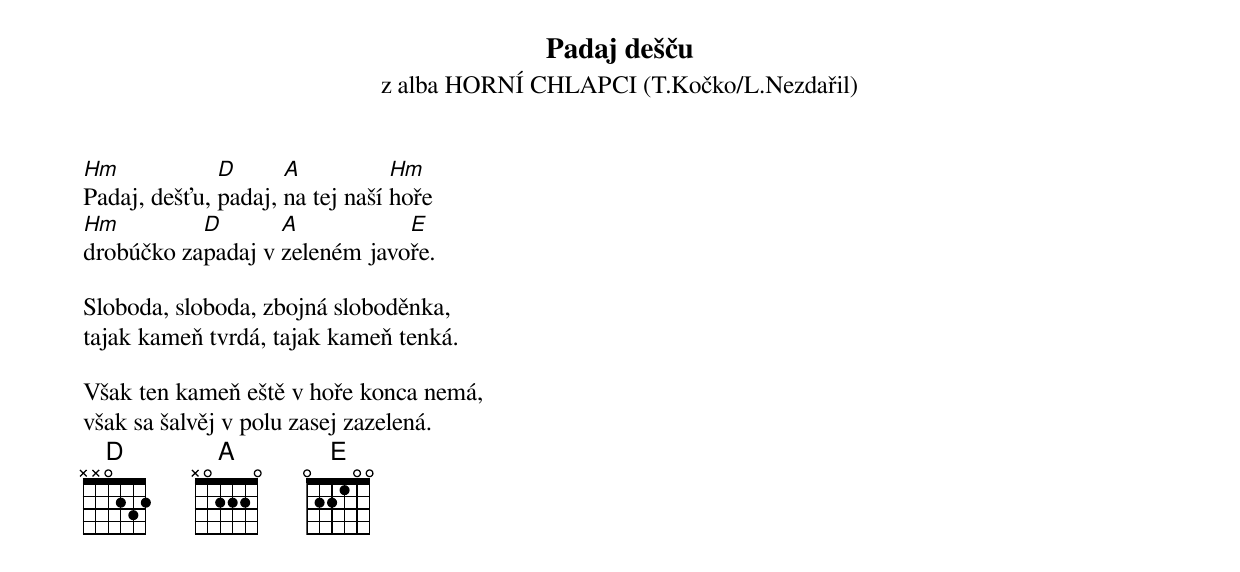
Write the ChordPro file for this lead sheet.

{title: Padaj dešču}
{subtitle: z alba HORNÍ CHLAPCI (T.Kočko/L.Nezdařil)}

[Hm]Padaj, dešťu, [D]padaj, [A]na tej naší [Hm]hoře
[Hm]drobúčko za[D]padaj v [A]zeleném javo[E]ře.

Sloboda, sloboda, zbojná sloboděnka,
tajak kameň tvrdá, tajak kameň tenká.

Však ten kameň eště v hoře konca nemá,
však sa šalvěj v polu zasej zazelená.
